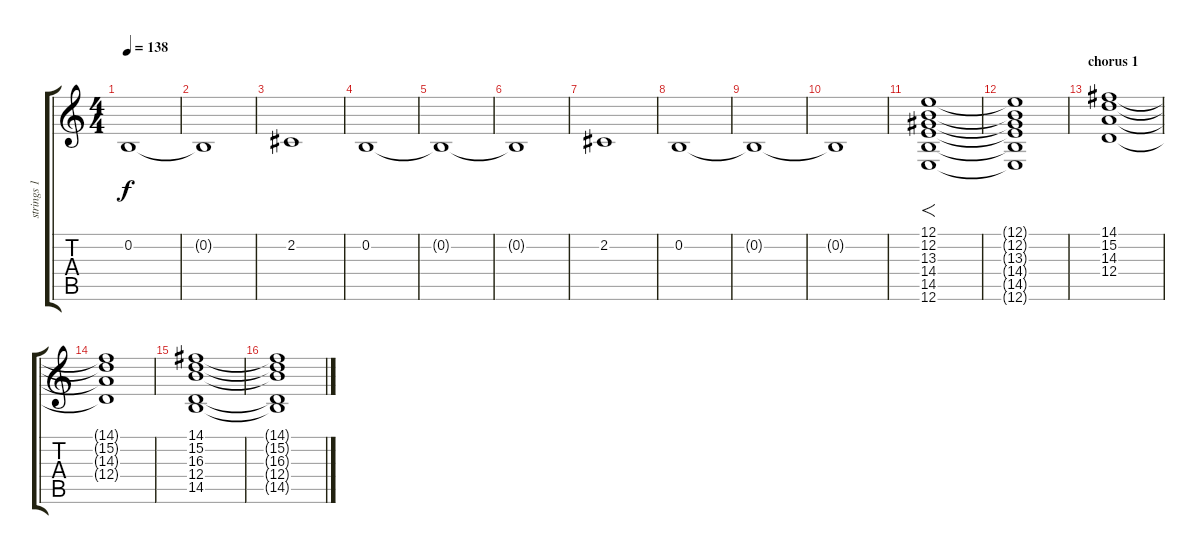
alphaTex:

\track ("strings 1" "strings 1") {instrument stringensemble1}
\staff {score tabs}
\tuning (E4 B3 G3 D3 A2 E2) {hide}
\ts (4 4)
\tempo 138
\clef g2
\ks c
0.2.1{dy f} |
0.2{t}.1 |
2.2.1 |
0.2.1 |
0.2{t}.1 |
0.2{t}.1 |
2.2.1 |
0.2.1 |
0.2{t}.1 |
0.2{t}.1 |
(12.1 12.2 13.3 14.4 14.5 12.6).1{f volume 7} |
(12.1{t} 12.2{t} 13.3{t} 14.4{t} 14.5{t} 12.6{t}).1 |
\section ("" "chorus 1")
(14.1 15.2 14.3 12.4).1 |
(14.1{t} 15.2{t} 14.3{t} 12.4{t}).1 |
(14.1 15.2 16.3 12.4 14.5).1 |
(14.1{t} 15.2{t} 16.3{t} 12.4{t} 14.5{t}).1
